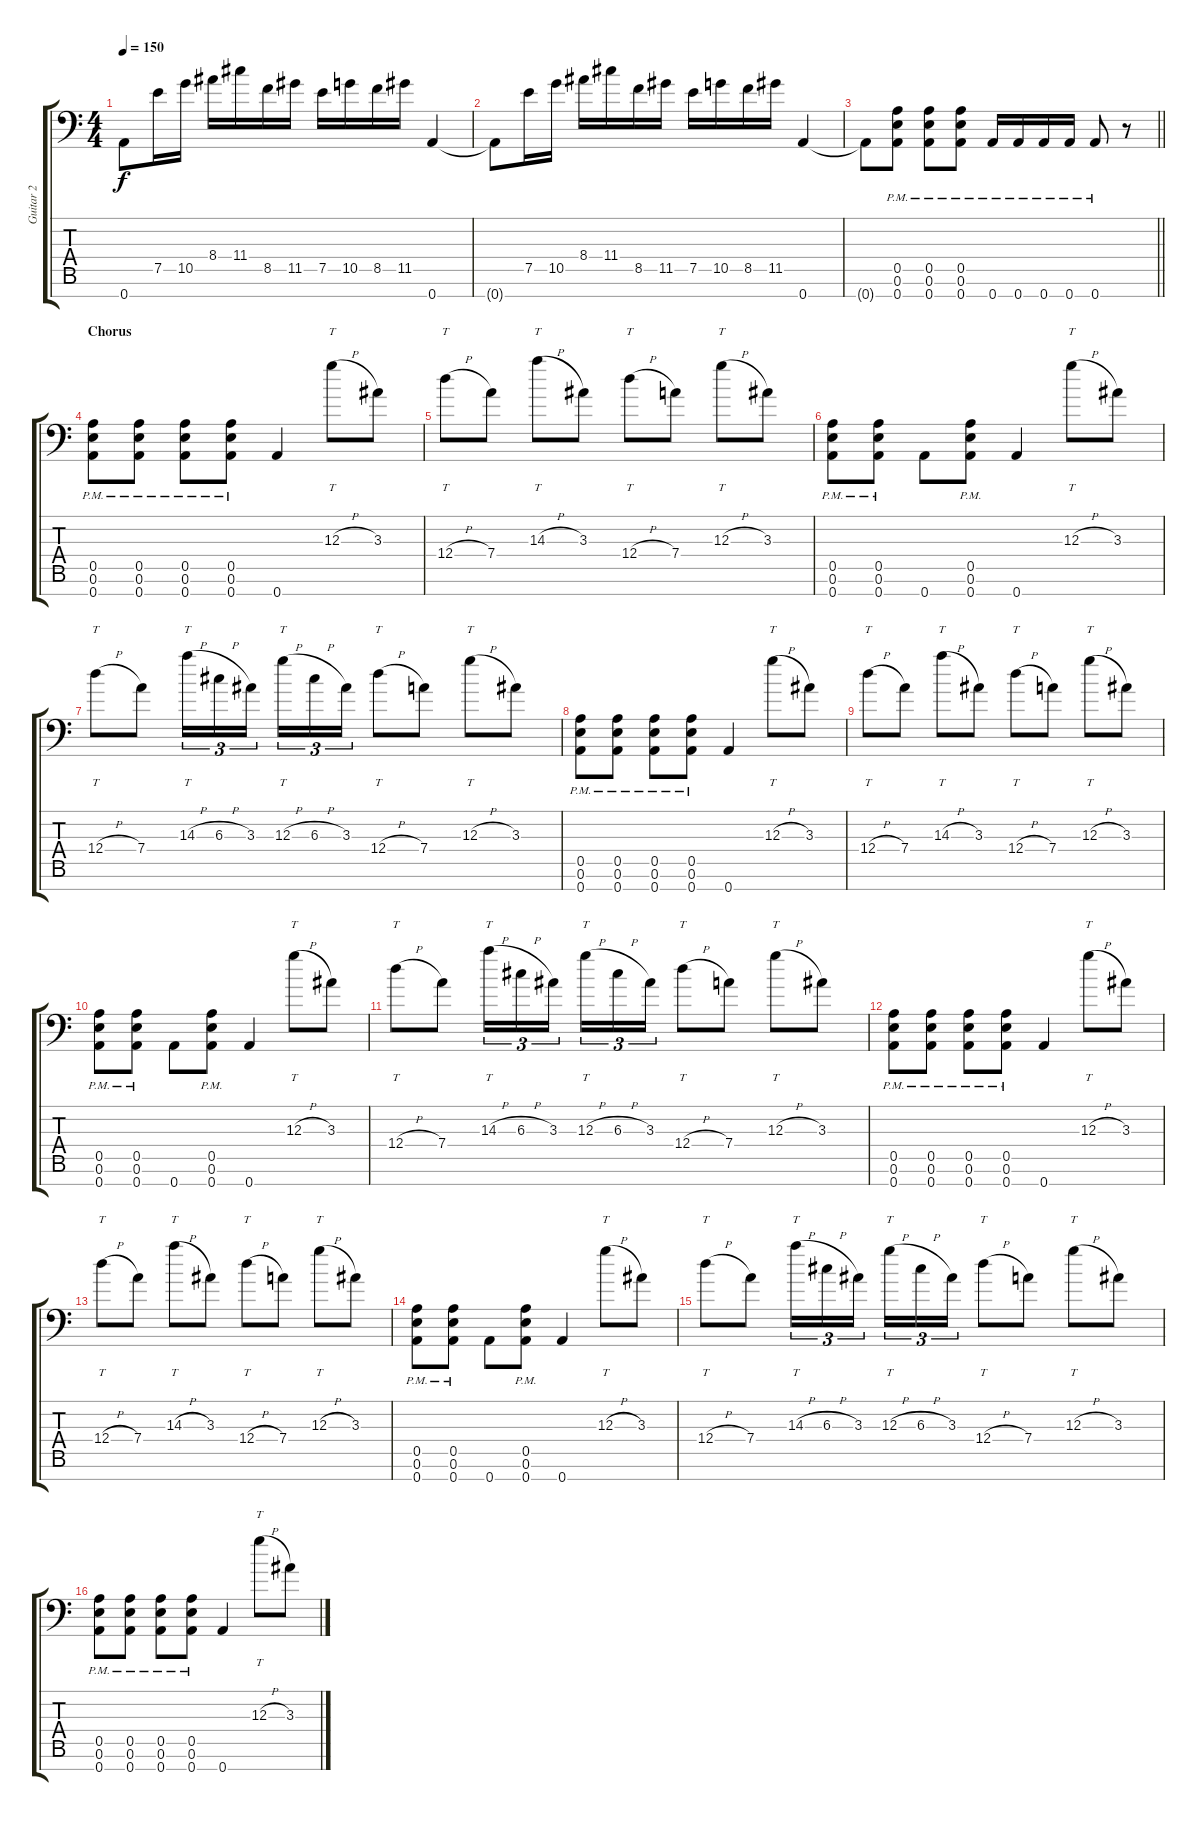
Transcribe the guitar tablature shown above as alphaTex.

\track ("Guitar 2" "Guitar 2") {instrument overdrivenguitar}
\staff {score tabs}
\tuning (E4 B3 G3 D3 A2 E2 A1) {hide}
\ts (4 4)
\tempo 150
\clef f4
\ks c
0.7{t}.8{dy f} 7.5.16 10.5.16 8.4.16 11.4.16 8.5.16 11.5.16 7.5.16 10.5.16 8.5.16 11.5.16 0.7.4 |
0.7{t}.8 7.5.16 10.5.16 8.4.16 11.4.16 8.5.16 11.5.16 7.5.16 10.5.16 8.5.16 11.5.16 0.7.4 |
\barLineRight lightlight
0.7{t}.8 (0.5{pm} 0.6{pm} 0.7{pm}).8 (0.5{pm} 0.6{pm} 0.7{pm}).8 (0.5{pm} 0.6{pm} 0.7{pm}).8 0.7{pm}.16 0.7{pm}.16 0.7{pm}.16 0.7{pm}.16 0.7{pm}.8 r.8 |
\section ("" "Chorus")
(0.5{pm} 0.6{pm} 0.7{pm}).8 (0.5{pm} 0.6{pm} 0.7{pm}).8 (0.5{pm} 0.6{pm} 0.7{pm}).8 (0.5{pm} 0.6{pm} 0.7{pm}).8 0.7.4 12.3{h}.8{tt} 3.3.8 |
12.4{h}.8{tt} 7.4.8 14.3{h}.8{tt} 3.3.8 12.4{h}.8{tt} 7.4.8 12.3{h}.8{tt} 3.3.8 |
(0.5{pm} 0.6{pm} 0.7{pm}).8 (0.5{pm} 0.6{pm} 0.7{pm}).8 0.7.8 (0.5{pm} 0.6{pm} 0.7{pm}).8 0.7.4 12.3{h}.8{tt} 3.3.8 |
12.4{h}.8{tt} 7.4.8 14.3{h}.16{tt tu (3 2)} 6.3{h}.16{tu (3 2)} 3.3.16{tu (3 2) beam splitsecondary} 12.3{h}.16{tt tu (3 2)} 6.3{h}.16{tu (3 2)} 3.3.16{tu (3 2)} 12.4{h}.8{tt} 7.4.8 12.3{h}.8{tt} 3.3.8 |
(0.5{pm} 0.6{pm} 0.7{pm}).8 (0.5{pm} 0.6{pm} 0.7{pm}).8 (0.5{pm} 0.6{pm} 0.7{pm}).8 (0.5{pm} 0.6{pm} 0.7{pm}).8 0.7.4 12.3{h}.8{tt} 3.3.8 |
12.4{h}.8{tt} 7.4.8 14.3{h}.8{tt} 3.3.8 12.4{h}.8{tt} 7.4.8 12.3{h}.8{tt} 3.3.8 |
(0.5{pm} 0.6{pm} 0.7{pm}).8 (0.5{pm} 0.6{pm} 0.7{pm}).8 0.7.8 (0.5{pm} 0.6{pm} 0.7{pm}).8 0.7.4 12.3{h}.8{tt} 3.3.8 |
12.4{h}.8{tt} 7.4.8 14.3{h}.16{tt tu (3 2)} 6.3{h}.16{tu (3 2)} 3.3.16{tu (3 2) beam splitsecondary} 12.3{h}.16{tt tu (3 2)} 6.3{h}.16{tu (3 2)} 3.3.16{tu (3 2)} 12.4{h}.8{tt} 7.4.8 12.3{h}.8{tt} 3.3.8 |
(0.5{pm} 0.6{pm} 0.7{pm}).8 (0.5{pm} 0.6{pm} 0.7{pm}).8 (0.5{pm} 0.6{pm} 0.7{pm}).8 (0.5{pm} 0.6{pm} 0.7{pm}).8 0.7.4 12.3{h}.8{tt} 3.3.8 |
12.4{h}.8{tt} 7.4.8 14.3{h}.8{tt} 3.3.8 12.4{h}.8{tt} 7.4.8 12.3{h}.8{tt} 3.3.8 |
(0.5{pm} 0.6{pm} 0.7{pm}).8 (0.5{pm} 0.6{pm} 0.7{pm}).8 0.7.8 (0.5{pm} 0.6{pm} 0.7{pm}).8 0.7.4 12.3{h}.8{tt} 3.3.8 |
12.4{h}.8{tt} 7.4.8 14.3{h}.16{tt tu (3 2)} 6.3{h}.16{tu (3 2)} 3.3.16{tu (3 2) beam splitsecondary} 12.3{h}.16{tt tu (3 2)} 6.3{h}.16{tu (3 2)} 3.3.16{tu (3 2)} 12.4{h}.8{tt} 7.4.8 12.3{h}.8{tt} 3.3.8 |
(0.5{pm} 0.6{pm} 0.7{pm}).8 (0.5{pm} 0.6{pm} 0.7{pm}).8 (0.5{pm} 0.6{pm} 0.7{pm}).8 (0.5{pm} 0.6{pm} 0.7{pm}).8 0.7.4 12.3{h}.8{tt} 3.3.8
